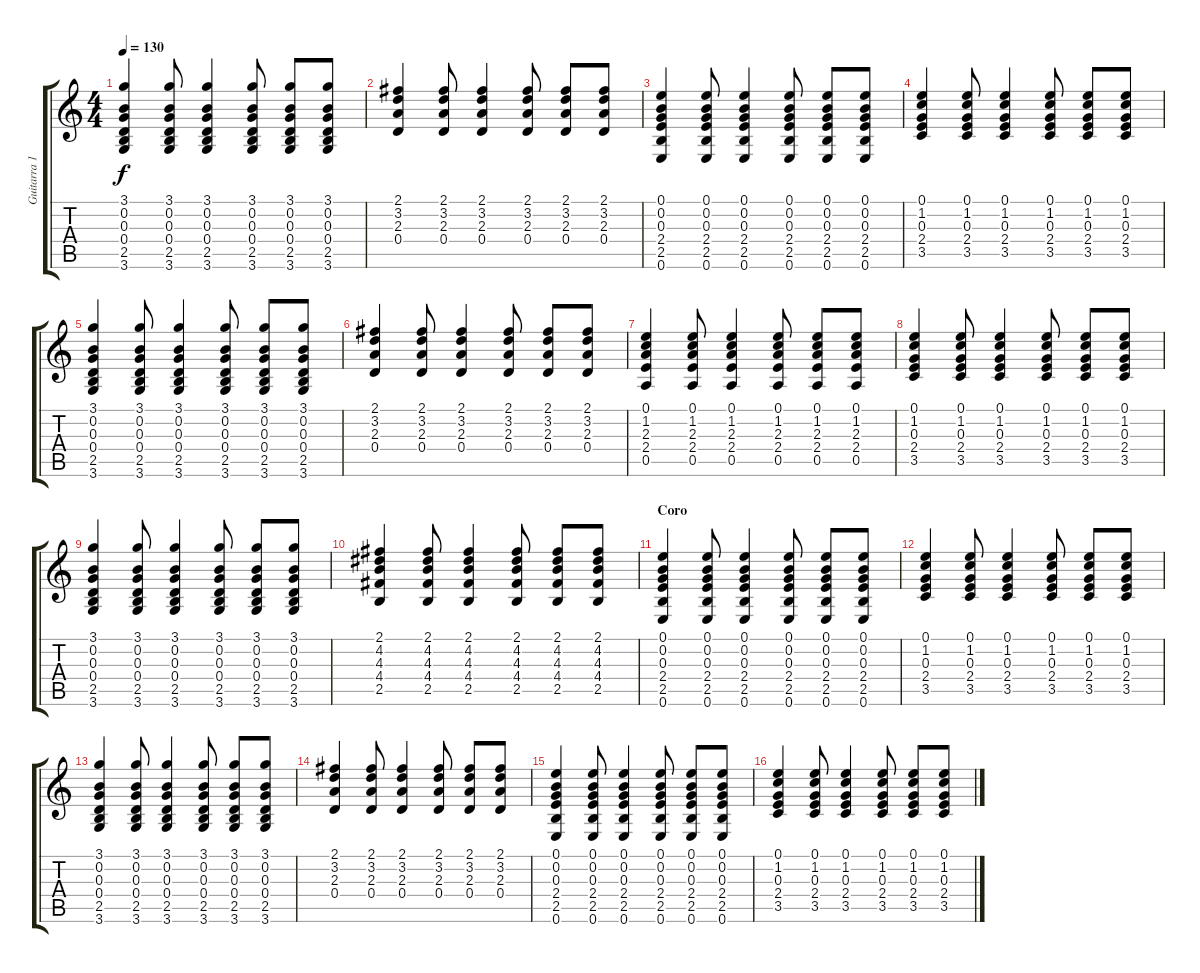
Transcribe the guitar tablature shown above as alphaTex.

\track ("Guitarra 1" "Guitarra 1") {instrument acousticguitarsteel}
\staff {score tabs}
\tuning (E4 B3 G3 D3 A2 E2) {hide}
\ts (4 4)
\tempo 130
\clef g2
\ks c
(3.1 0.2 0.3 0.4 2.5 3.6).4{dy f} (3.1 0.2 0.3 0.4 2.5 3.6).8 (3.1 0.2 0.3 0.4 2.5 3.6).4 (3.1 0.2 0.3 0.4 2.5 3.6).8 (3.1 0.2 0.3 0.4 2.5 3.6).8 (3.1 0.2 0.3 0.4 2.5 3.6).8 |
(2.1 3.2 2.3 0.4).4 (2.1 3.2 2.3 0.4).8 (2.1 3.2 2.3 0.4).4 (2.1 3.2 2.3 0.4).8 (2.1 3.2 2.3 0.4).8 (2.1 3.2 2.3 0.4).8 |
(0.1 0.2 0.3 2.4 2.5 0.6).4 (0.1 0.2 0.3 2.4 2.5 0.6).8 (0.1 0.2 0.3 2.4 2.5 0.6).4 (0.1 0.2 0.3 2.4 2.5 0.6).8 (0.1 0.2 0.3 2.4 2.5 0.6).8 (0.1 0.2 0.3 2.4 2.5 0.6).8 |
(0.1 1.2 0.3 2.4 3.5).4 (0.1 1.2 0.3 2.4 3.5).8 (0.1 1.2 0.3 2.4 3.5).4 (0.1 1.2 0.3 2.4 3.5).8 (0.1 1.2 0.3 2.4 3.5).8 (0.1 1.2 0.3 2.4 3.5).8 |
(3.1 0.2 0.3 0.4 2.5 3.6).4 (3.1 0.2 0.3 0.4 2.5 3.6).8 (3.1 0.2 0.3 0.4 2.5 3.6).4 (3.1 0.2 0.3 0.4 2.5 3.6).8 (3.1 0.2 0.3 0.4 2.5 3.6).8 (3.1 0.2 0.3 0.4 2.5 3.6).8 |
(2.1 3.2 2.3 0.4).4 (2.1 3.2 2.3 0.4).8 (2.1 3.2 2.3 0.4).4 (2.1 3.2 2.3 0.4).8 (2.1 3.2 2.3 0.4).8 (2.1 3.2 2.3 0.4).8 |
(0.1 1.2 2.3 2.4 0.5).4 (0.1 1.2 2.3 2.4 0.5).8 (0.1 1.2 2.3 2.4 0.5).4 (0.1 1.2 2.3 2.4 0.5).8 (0.1 1.2 2.3 2.4 0.5).8 (0.1 1.2 2.3 2.4 0.5).8 |
(0.1 1.2 0.3 2.4 3.5).4 (0.1 1.2 0.3 2.4 3.5).8 (0.1 1.2 0.3 2.4 3.5).4 (0.1 1.2 0.3 2.4 3.5).8 (0.1 1.2 0.3 2.4 3.5).8 (0.1 1.2 0.3 2.4 3.5).8 |
(3.1 0.2 0.3 0.4 2.5 3.6).4 (3.1 0.2 0.3 0.4 2.5 3.6).8 (3.1 0.2 0.3 0.4 2.5 3.6).4 (3.1 0.2 0.3 0.4 2.5 3.6).8 (3.1 0.2 0.3 0.4 2.5 3.6).8 (3.1 0.2 0.3 0.4 2.5 3.6).8 |
(2.1 4.2 4.3 4.4 2.5).4 (2.1 4.2 4.3 4.4 2.5).8 (2.1 4.2 4.3 4.4 2.5).4 (2.1 4.2 4.3 4.4 2.5).8 (2.1 4.2 4.3 4.4 2.5).8 (2.1 4.2 4.3 4.4 2.5).8 |
\section ("" "Coro")
(0.1 0.2 0.3 2.4 2.5 0.6).4 (0.1 0.2 0.3 2.4 2.5 0.6).8 (0.1 0.2 0.3 2.4 2.5 0.6).4 (0.1 0.2 0.3 2.4 2.5 0.6).8 (0.1 0.2 0.3 2.4 2.5 0.6).8 (0.1 0.2 0.3 2.4 2.5 0.6).8 |
(0.1 1.2 0.3 2.4 3.5).4 (0.1 1.2 0.3 2.4 3.5).8 (0.1 1.2 0.3 2.4 3.5).4 (0.1 1.2 0.3 2.4 3.5).8 (0.1 1.2 0.3 2.4 3.5).8 (0.1 1.2 0.3 2.4 3.5).8 |
(3.1 0.2 0.3 0.4 2.5 3.6).4 (3.1 0.2 0.3 0.4 2.5 3.6).8 (3.1 0.2 0.3 0.4 2.5 3.6).4 (3.1 0.2 0.3 0.4 2.5 3.6).8 (3.1 0.2 0.3 0.4 2.5 3.6).8 (3.1 0.2 0.3 0.4 2.5 3.6).8 |
(2.1 3.2 2.3 0.4).4 (2.1 3.2 2.3 0.4).8 (2.1 3.2 2.3 0.4).4 (2.1 3.2 2.3 0.4).8 (2.1 3.2 2.3 0.4).8 (2.1 3.2 2.3 0.4).8 |
(0.1 0.2 0.3 2.4 2.5 0.6).4 (0.1 0.2 0.3 2.4 2.5 0.6).8 (0.1 0.2 0.3 2.4 2.5 0.6).4 (0.1 0.2 0.3 2.4 2.5 0.6).8 (0.1 0.2 0.3 2.4 2.5 0.6).8 (0.1 0.2 0.3 2.4 2.5 0.6).8 |
(0.1 1.2 0.3 2.4 3.5).4 (0.1 1.2 0.3 2.4 3.5).8 (0.1 1.2 0.3 2.4 3.5).4 (0.1 1.2 0.3 2.4 3.5).8 (0.1 1.2 0.3 2.4 3.5).8 (0.1 1.2 0.3 2.4 3.5).8
